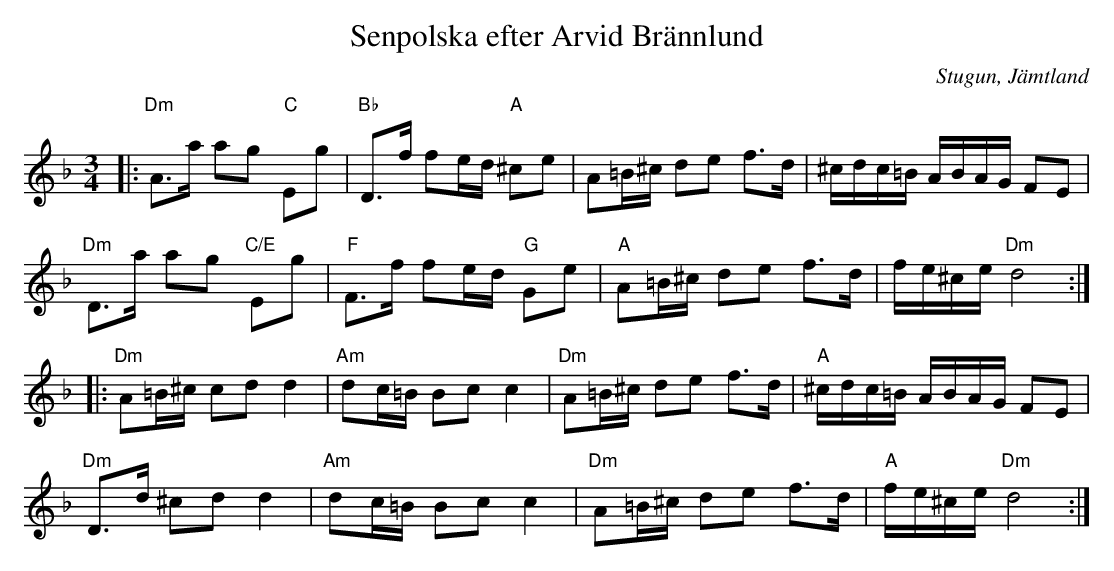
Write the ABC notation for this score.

X:1
T:Senpolska efter Arvid Brännlund
O:Stugun, Jämtland
L:1/8
M:3/4
K:F
|:"Dm" A>a ag"C" Eg |"Bb" D>f fe/d/"A" ^ce | A=B/^c/ de f>d | ^c/d/c/=B/ A/B/A/G/ FE |
"Dm" D>a ag"C/E" Eg |"F" F>f fe/d/"G" Ge |"A" A=B/^c/ de f>d | f/e/^c/e/"Dm" d4 ::
"Dm" A=B/^c/ cd d2 |"Am" dc/=B/ Bc c2 |"Dm" A=B/^c/ de f>d |"A" ^c/d/c/=B/ A/B/A/G/ FE |
"Dm" D>d ^cd d2 |"Am" dc/=B/ Bc c2 |"Dm" A=B/^c/ de f>d |"A" f/e/^c/e/"Dm" d4 :|
